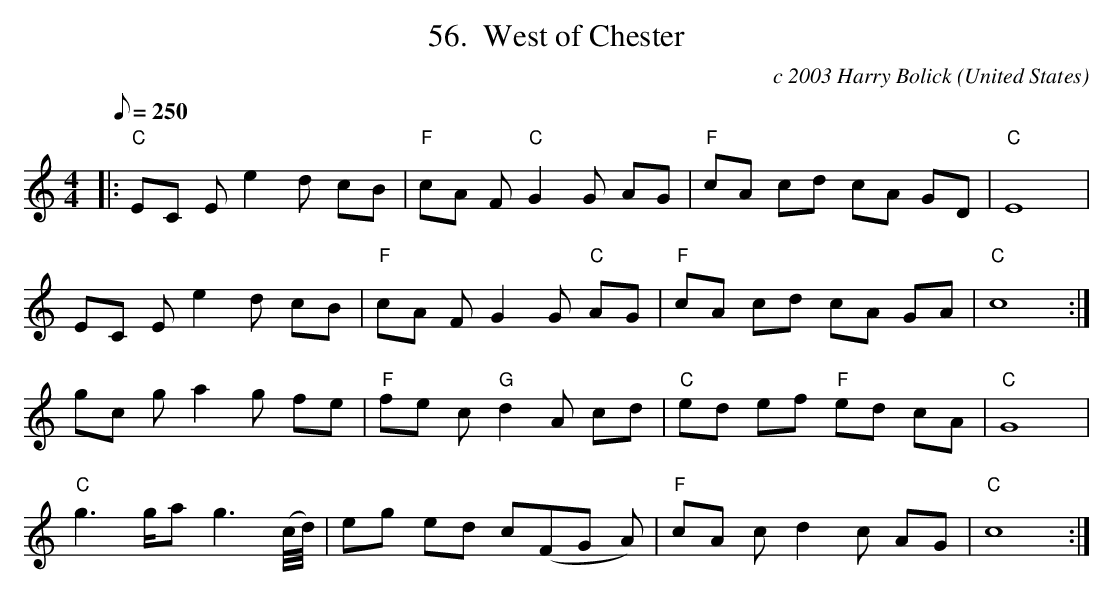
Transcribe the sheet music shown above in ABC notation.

X:1
T:56.  West of Chester
C:c 2003 Harry Bolick
O:United States
M:4/4
L:1/8
Q:250
K:C
|: "C" EC Ee2 d cB|"F" cA F "C" G2 G AG|"F" cA cd cA GD|  "C" E8|
 EC Ee2 d cB| "F" cA FG2 G "C" AG|"F" cA cd cA GA|"C" c8:|
 gc ga2 g fe|"F" fe c "G" d2 A cd|"C"  ed ef "F"ed cA|"C" G8|
 "C" g3g/2ag3 (c/4d/4)| eg ed c(FG A) |"F" cA c  d2c AG |"C"c8:|
